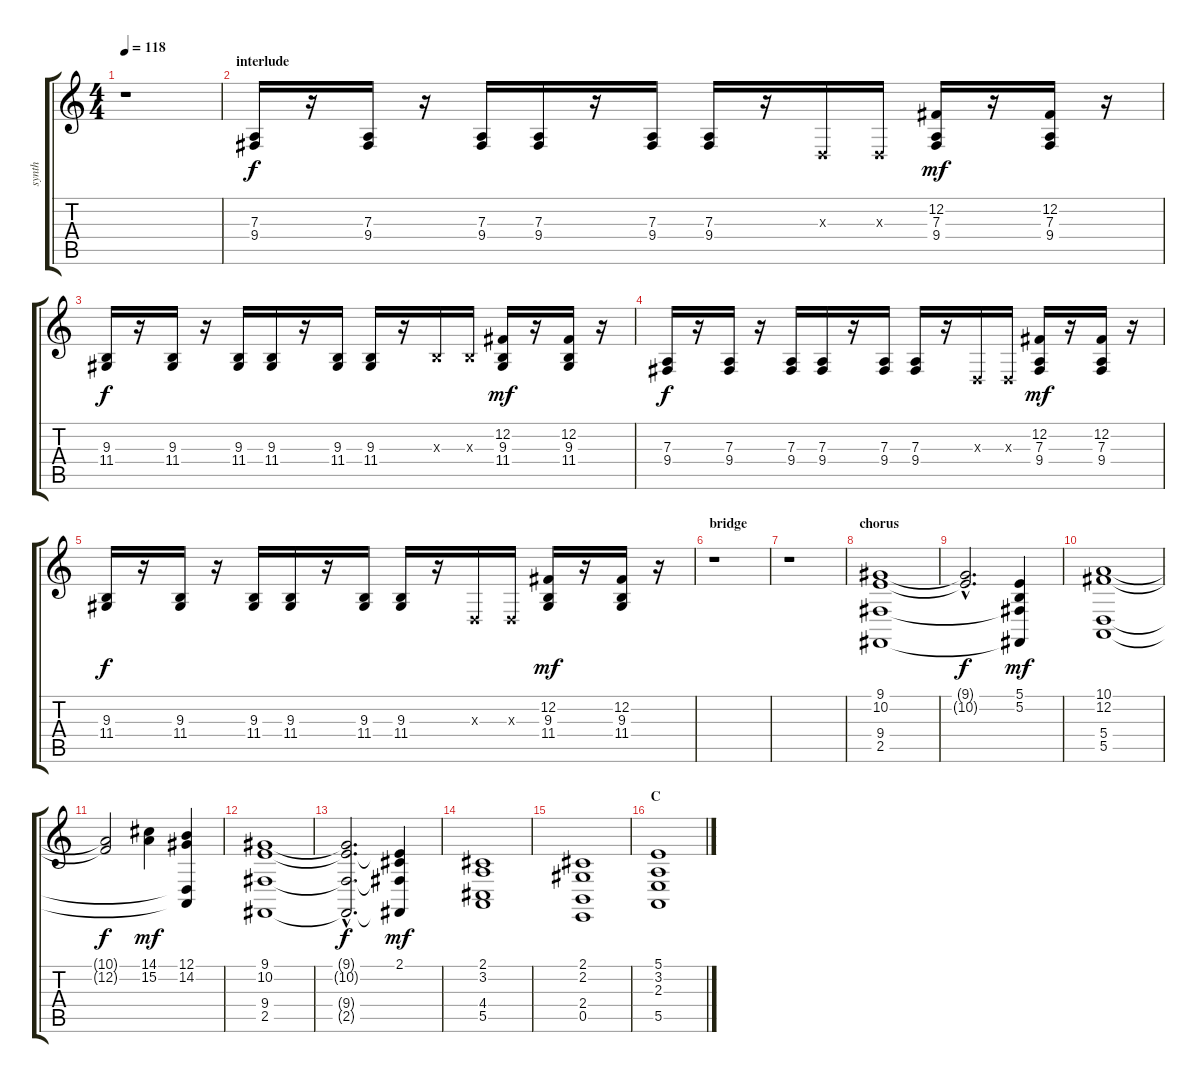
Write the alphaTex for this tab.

\track ("synth" "synth") {instrument lead2sawtooth}
\staff {score tabs}
\tuning (B3 Gb3 D3 A2 E2 B1) {hide}
\ts (4 4)
\tempo 118
\clef g2
\ks c
r.1{dy mf} |
\section ("" "interlude")
(7.3 9.4).16{dy f volume 10 balance 16} r.16 (7.3 9.4).16 r.16 (7.3 9.4).16 (7.3 9.4).16 r.16 (7.3 9.4).16 (7.3 9.4).16 r.16 0.3{x}.16 0.3{x}.16 (12.2 7.3 9.4).16{dy mf} r.16 (12.2 7.3 9.4).16 r.16 |
(9.3 11.4).16{dy f balance 3} r.16 (9.3 11.4).16 r.16 (9.3 11.4).16 (9.3 11.4).16 r.16 (9.3 11.4).16 (9.3 11.4).16 r.16 9.3{x}.16 9.3{x}.16 (12.2 9.3 11.4).16{dy mf} r.16 (12.2 9.3 11.4).16 r.16 |
(7.3 9.4).16{dy f balance 16} r.16 (7.3 9.4).16 r.16 (7.3 9.4).16 (7.3 9.4).16 r.16 (7.3 9.4).16 (7.3 9.4).16 r.16 0.3{x}.16 0.3{x}.16 (12.2 7.3 9.4).16{dy mf} r.16 (12.2 7.3 9.4).16 r.16 |
(9.3 11.4).16{dy f balance 3} r.16 (9.3 11.4).16 r.16 (9.3 11.4).16 (9.3 11.4).16 r.16 (9.3 11.4).16 (9.3 11.4).16 r.16 0.3{x}.16 0.3{x}.16 (12.2 9.3 11.4).16{dy mf} r.16 (12.2 9.3 11.4).16 r.16 |
\section ("" "bridge")
r.1 |
r.1 |
\section ("" "chorus")
(9.1 10.2 9.4 2.5).1{volume 9 balance 8} |
(9.1{hac t} 10.2{hac t}).2{d dy f} (5.1 5.2 9.4{t} 2.5{t}).4{dy mf} |
(10.1 12.2 5.4 5.5).1 |
(10.1{t} 12.2{t}).2{dy f} (14.1 15.2).4{dy mf} (12.1 14.2 5.4{t} 5.5{t}).4 |
(9.1 10.2 9.4 2.5).1 |
(9.1{hac t} 10.2{hac t} 9.4{hac t} 2.5{hac t}).2{d dy f} (2.1 10.2{t} 9.4{t} 2.5{t}).4{dy mf} |
(2.1 3.2 4.4 5.5).1 |
(2.1 2.2 2.4 0.5).1 |
\section ("" "C")
(5.1 3.2 2.3 5.5).1
